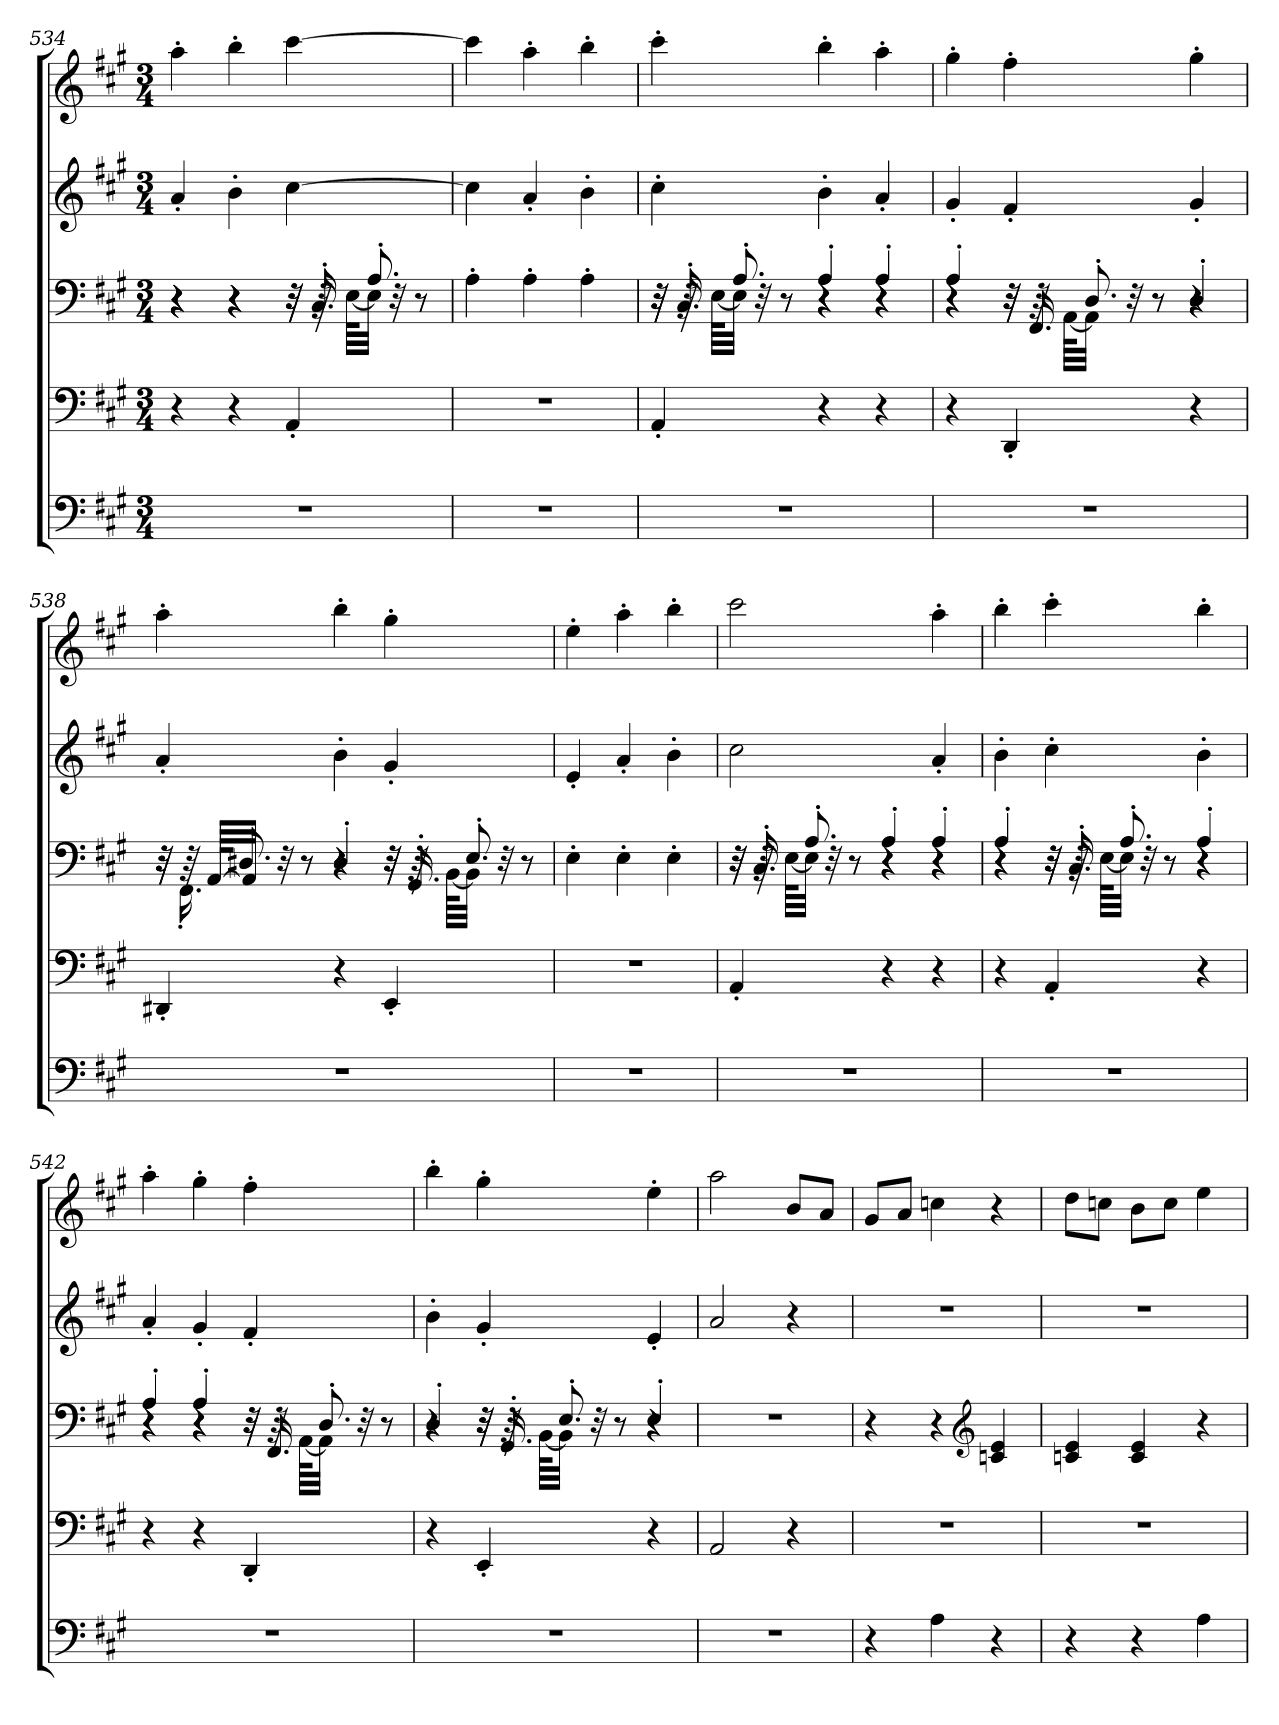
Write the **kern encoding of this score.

**kern	**kern	**kern	**kern	**kern
*part5	*part4	*part3	*part2	*part1
*staff5	*staff4	*staff3	*staff2	*staff1
!!LO:LB:g=z
*clefF4	*clefF4	*clefF4	*clefG2	*clefG2
*k[f#c#g#]	*k[f#c#g#]	*k[f#c#g#]	*k[f#c#g#]	*k[f#c#g#]
*M3/4	*M3/4	*M3/4	*M3/4	*M3/4
*MM250	*MM250	*MM250	*MM250	*MM250
=534	=534	=534	=534	=534
*	*	*^	*	*
*	*	*	*^	*	*
2.r	4r	4r	4r	4r	4a'/	4aa'\
.	4r	4r	4r	4r	4b'\	4bb'\
*	*	*	*	*	*	*MM250
.	4AA'/	16r	32r	32r	[4cc#\	[4ccc#\
.	.	.	64r	16.C#'/	.	.
.	.	.	[64E\KLLL	.	.	.
.	.	8.A'/	32E\JJJ]	.	.	.
.	.	.	32r	.	.	.
.	.	.	8r	8r	.	.
*	*	*v	*v	*v	*	*
=535	=535	=535	=535	=535
2.r	2.r	4A'\	4cc#\]	4ccc#\]
.	.	4A'\	4a'/	4aa'\
.	.	4A'\	4b'\	4bb'\
=536	=536	=536	=536	=536
*	*	*^	*	*
*	*	*	*^	*	*
2.r	4AA'/	16r	32r	32r	4cc#'\	4ccc#'\
.	.	.	64r	16.C#'/	.	.
.	.	.	[64E\KLLL	.	.	.
.	.	8.A'/	32E\JJJ]	.	.	.
.	.	.	32r	.	.	.
.	.	.	8r	8r	.	.
.	4r	4A'/	4r	4r	4b'\	4bb'\
.	4r	4A'/	4r	4r	4a'/	4aa'\
=537	=537	=537	=537	=537	=537	=537
2.r	4r	4A'/	4r	4r	4g#'/	4gg#'\
.	4DD'/	16r	32r	32r	4f#'/	4ff#'\
.	.	.	64r	16.FF#'/	.	.
.	.	.	[64AA\KLLL	.	.	.
.	.	8.D'/	32AA\JJJ]	.	.	.
.	.	.	32r	.	.	.
.	.	.	8r	8r	.	.
.	4r	4D'/	4r	4r	4g#'/	4gg#'\
!!LO:PB:g=z
=538	=538	=538	=538	=538	=538	=538
2.r	4DD#X'/	16r	32r	32r	4a'/	4aa'\
.	.	.	16.FF#'\	64r	.	.
.	.	.	.	[64AA/KLLL	.	.
.	.	8.D#X'/	.	32AA/JJJ]	.	.
.	.	.	.	32r	.	.
.	.	.	8r	8r	.	.
.	4r	4D#'/	4r	4r	4b'\	4bb'\
.	4EE'/	16r	32r	32r	4g#'/	4gg#'\
.	.	.	64r	16.GG#'/	.	.
.	.	.	[64BB\KLLL	.	.	.
.	.	8.E'/	32BB\JJJ]	.	.	.
.	.	.	32r	.	.	.
.	.	.	8r	8r	.	.
*	*	*v	*v	*v	*	*
=539	=539	=539	=539	=539
2.r	2.r	4E'\	4e'/	4ee'\
.	.	4E'\	4a'/	4aa'\
.	.	4E'\	4b'\	4bb'\
=540	=540	=540	=540	=540
*	*	*	*	*MM250
*	*	*^	*	*
*	*	*	*^	*	*
2.r	4AA'/	16r	32r	32r	2cc#\	2ccc#\
.	.	.	64r	16.C#'/	.	.
.	.	.	[64E\KLLL	.	.	.
.	.	8.A'/	32E\JJJ]	.	.	.
.	.	.	32r	.	.	.
.	.	.	8r	8r	.	.
.	4r	4A'/	4r	4r	.	.
.	4r	4A'/	4r	4r	4a'/	4aa'\
!!LO:LB:g=z
=541	=541	=541	=541	=541	=541	=541
2.r	4r	4A'/	4r	4r	4b'\	4bb'\
.	4AA'/	16r	32r	32r	4cc#'\	4ccc#'\
.	.	.	64r	16.C#'/	.	.
.	.	.	[64E\KLLL	.	.	.
.	.	8.A'/	32E\JJJ]	.	.	.
.	.	.	32r	.	.	.
.	.	.	8r	8r	.	.
.	4r	4A'/	4r	4r	4b'\	4bb'\
=542	=542	=542	=542	=542	=542	=542
2.r	4r	4A'/	4r	4r	4a'/	4aa'\
.	4r	4A'/	4r	4r	4g#'/	4gg#'\
.	4DD'/	16r	32r	32r	4f#'/	4ff#'\
.	.	.	64r	16.FF#'/	.	.
.	.	.	[64AA\KLLL	.	.	.
.	.	8.D'/	32AA\JJJ]	.	.	.
.	.	.	32r	.	.	.
.	.	.	8r	8r	.	.
=543	=543	=543	=543	=543	=543	=543
2.r	4r	4D'/	4r	4r	4b'\	4bb'\
.	4EE'/	16r	32r	32r	4g#'/	4gg#'\
.	.	.	64r	16.GG#'/	.	.
.	.	.	[64BB\KLLL	.	.	.
.	.	8.E'/	32BB\JJJ]	.	.	.
.	.	.	32r	.	.	.
.	.	.	8r	8r	.	.
.	4r	4E'/	4r	4r	4e'/	4ee'\
*	*	*v	*v	*v	*	*
=544	=544	=544	=544	=544
2.r	2AA/	2.r	2a/	2aa\
*	*	*	*	*MM250
.	4r	.	4r	8b/L
.	.	.	.	8a/J
!!LO:PB:g=z
=545	=545	=545	=545	=545
4r	2.r	4r	2.r	8g#/L
.	.	.	.	8a/J
4A\	.	4r	.	4ccn\
*	*	*clefG2	*	*
4r	.	4cn/ 4e/	.	4r
=546	=546	=546	=546	=546
4r	2.r	4cn/ 4e/	2.r	8dd\L
.	.	.	.	8ccn\J
4r	.	4c/ 4e/	.	8b\L
.	.	.	.	8cc\J
4A\	.	4r	.	4ee\
=	=	=	=	=
*-	*-	*-	*-	*-
